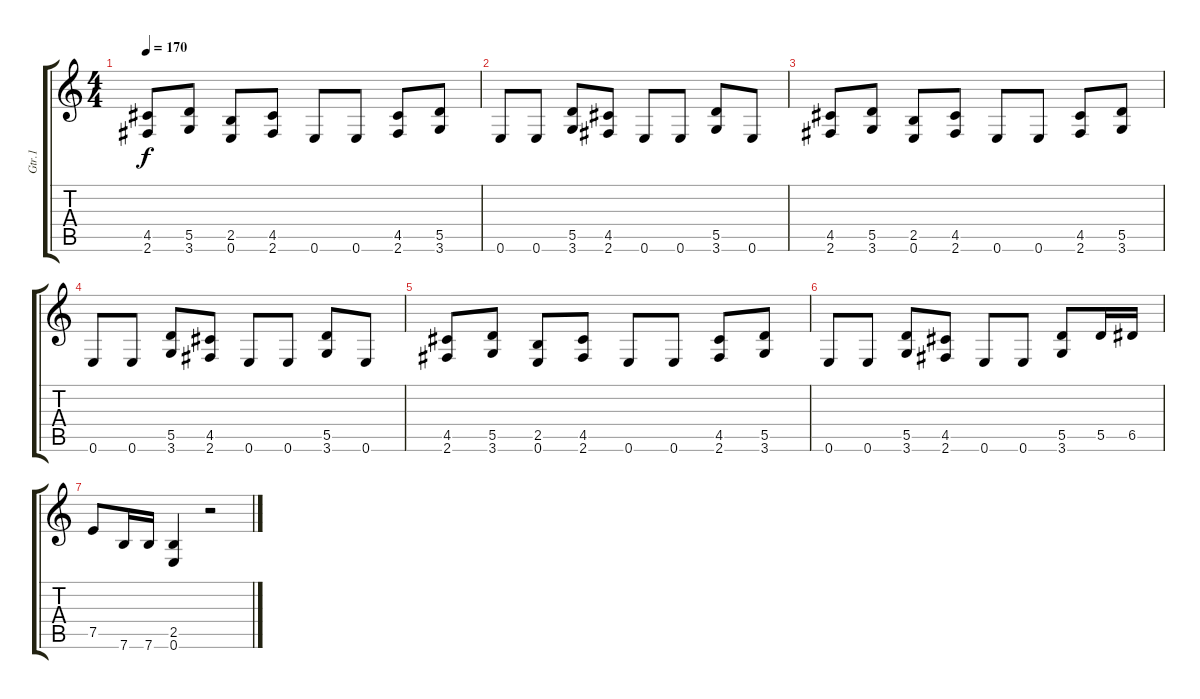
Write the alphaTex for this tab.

\track ("Gtr.1" "Gtr.1") {instrument distortionguitar}
\staff {score tabs}
\tuning (E4 B3 G3 D3 A2 E2) {hide}
\ts (4 4)
\tempo 170
\clef g2
\ks c
(4.5 2.6).8{dy f} (5.5 3.6).8 (2.5 0.6).8 (4.5 2.6).8 0.6.8 0.6.8 (4.5 2.6).8 (5.5 3.6).8 |
0.6.8 0.6.8 (5.5 3.6).8 (4.5 2.6).8 0.6.8 0.6.8 (5.5 3.6).8 0.6.8 |
(4.5 2.6).8 (5.5 3.6).8 (2.5 0.6).8 (4.5 2.6).8 0.6.8 0.6.8 (4.5 2.6).8 (5.5 3.6).8 |
0.6.8 0.6.8 (5.5 3.6).8 (4.5 2.6).8 0.6.8 0.6.8 (5.5 3.6).8 0.6.8 |
(4.5 2.6).8 (5.5 3.6).8 (2.5 0.6).8 (4.5 2.6).8 0.6.8 0.6.8 (4.5 2.6).8 (5.5 3.6).8 |
0.6.8 0.6.8 (5.5 3.6).8 (4.5 2.6).8 0.6.8 0.6.8 (5.5 3.6).8 5.5.16 6.5.16 |
7.5.8 7.6.16 7.6.16 (2.5 0.6).4 r.2
